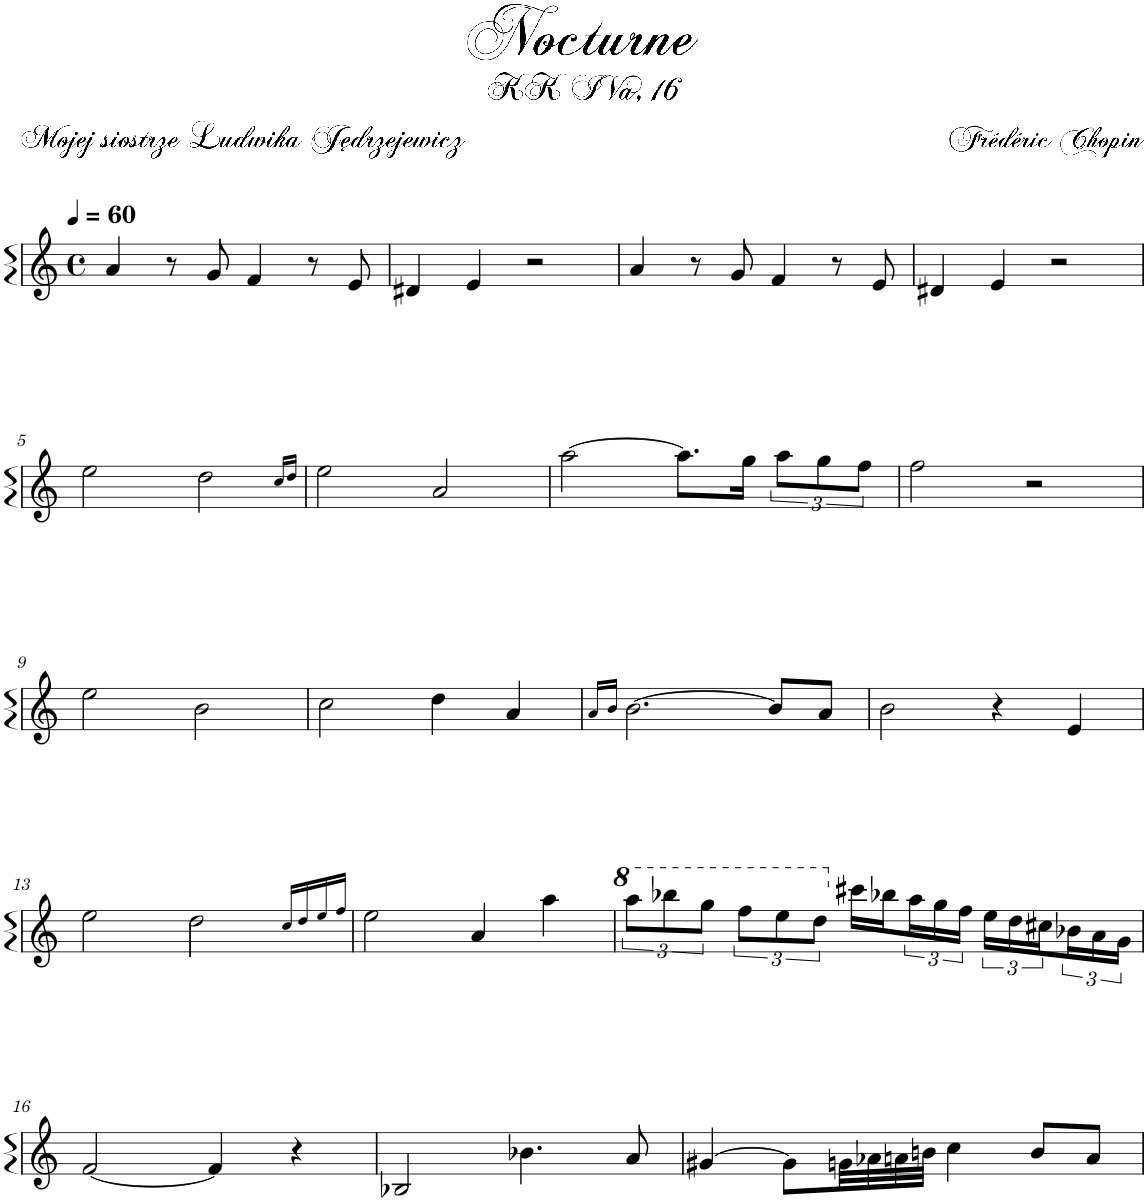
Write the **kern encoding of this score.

**kern
*part1
*staff1
*I"Piano
*I'Pno.
*clefG2
*k[]
*M4/4
*met(c)
*MM60
=1
4a/
8r
8g/
4f/
8r
8e/
=2
4d#X/
4e/
2r
=3
4a/
8r
8g/
4f/
8r
8e/
=4
4d#X/
4e/
2r
!!LO:LB:g=z
=5
2ee\
2dd\
16qcc/LL
16qdd/JJ
=6
2ee\
2a/
=7
[2aa\
8.aa\L]
16gg\Jk
12aa\L
12gg\
12ff\J
=8
2ff\
2r
!!LO:LB:g=z
=9
2ee\
2b\
=10
2cc\
4dd\
4a/
=11
*Xtuplet
48.a!/LL
48.b!/JJ
[2.b\
8b/L]
[16a/J
=12
2b\
16a/J]
4r
4e/
!!LO:LB:g=z
=13
*^
2ee\	2ryy
2dd\	4.dd\
*	*tuplet
*	*Xbrackettup
.	48.cc!/LL
.	48.dd!/
.	48.ee!/
.	48.ff!/JJ
*v	*v
=14
2ee\
4a/
4aa\
=15
*8va
*brackettup
12aaa\L
12bbb-X\
12ggg\J
12fff\L
12eee\
12ddd\J
*X8va
16ccc#X\LL
16bb-X\
24aa\
24gg\
24ff\JJ
24ee\LL
24dd\
24cc#X\
24b-X\
24a\
24g\JJ
!!LO:LB:g=z
=16
[2f/
4f/]
4r
=17
2B-X/
4.b-X\
8a/
=18
[4g#X/
8g#\L]
32gn\LL
32a-X\
32an\
32bn\JJJ
4cc\
8b/L
8a/J
=
*-
